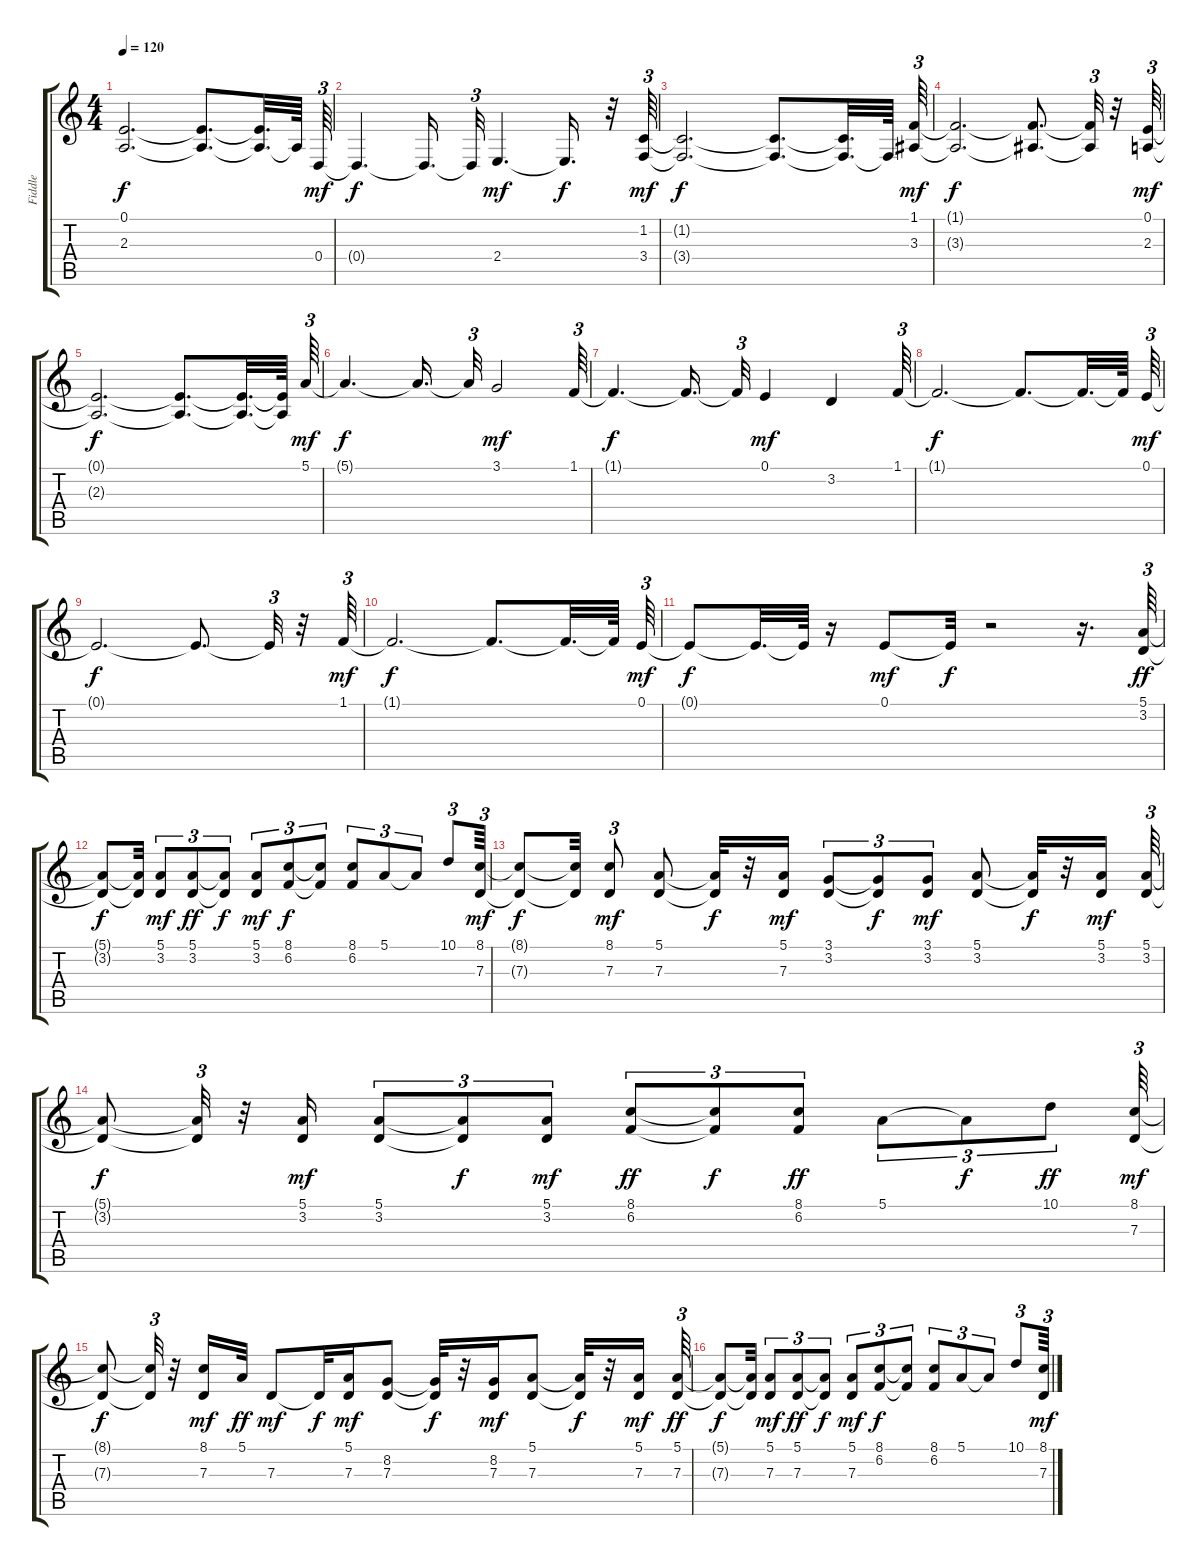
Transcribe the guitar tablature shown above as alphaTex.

\track ("Fiddle" "Fiddle") {instrument fiddle}
\staff {score tabs}
\tuning (E4 B3 G3 D3 A2 E2) {hide}
\ts (4 4)
\tempo 120
\clef g2
\ks c
(0.1{t} 2.3{t}).2{d dy f} (0.1{t} 2.3{t}).8{d} (0.1{t} 2.3{t}).32{d} 2.3{t}.64 0.4.64{tu (3 2) dy mf} |
0.4{t}.4{d dy f} 0.4{t}.16{d} 0.4{t}.32{tu (3 2)} 2.4.4{d dy mf} 2.4{t}.16{d dy f} r.32 (1.2 3.4).64{tu (3 2) dy mf} |
(1.2{t} 3.4{t}).2{d dy f} (1.2{t} 3.4{t}).8{d} (1.2{t} 3.4{t}).32{d} 3.4{t}.64 (1.1 3.3).64{tu (3 2) dy mf} |
(1.1{t} 3.3{t}).2{d dy f} (1.1{t} 3.3{t}).8{d} (1.1{t} 3.3{t}).32{tu (3 2)} r.32 (0.1 2.3).64{tu (3 2) dy mf} |
(0.1{t} 2.3{t}).2{d dy f} (0.1{t} 2.3{t}).8{d} (0.1{t} 2.3{t}).32{d} (0.1{t} 2.3{t}).64 5.1.64{tu (3 2) dy mf} |
5.1{t}.4{d dy f} 5.1{t}.16{d} 5.1{t}.32{tu (3 2)} 3.1.2{dy mf} 1.1.64{tu (3 2)} |
1.1{t}.4{d dy f} 1.1{t}.16{d} 1.1{t}.32{tu (3 2)} 0.1.4{dy mf} 3.2.4 1.1.64{tu (3 2)} |
1.1{t}.2{d dy f} 1.1{t}.8{d} 1.1{t}.32{d} 1.1{t}.64 0.1.64{tu (3 2) dy mf} |
0.1{t}.2{d dy f} 0.1{t}.8{d} 0.1{t}.32{tu (3 2)} r.32 1.1.64{tu (3 2) dy mf} |
1.1{t}.2{d dy f} 1.1{t}.8{d} 1.1{t}.32{d} 1.1{t}.64 0.1.64{tu (3 2) dy mf} |
0.1{t}.8{dy f} 0.1{t}.32{d} 0.1{t}.64 r.16 0.1.8{dy mf} 0.1{t}.32{dy f} r.2 r.16{d} (5.1 3.2).64{tu (3 2) dy ff} |
(5.1{t} 3.2{t}).8{dy f} (5.1{t} 3.2{t}).32 (5.1 3.2).8{tu (3 2) dy mf} (5.1 3.2).8{tu (3 2) dy ff} (5.1{t} 3.2{t}).8{tu (3 2) dy f} (5.1 3.2).8{tu (3 2) dy mf} (8.1 6.2).8{tu (3 2) dy f} (8.1{t} 6.2{t}).8{tu (3 2)} (8.1 6.2).8{tu (3 2)} 5.1.8{tu (3 2)} 5.1{t}.8{tu (3 2)} 10.1.8{tu (3 2)} (8.1 7.3).64{tu (3 2) dy mf} |
(8.1{t} 7.3{t}).8{dy f} (8.1{t} 7.3{t}).32 (8.1 7.3).8{tu (3 2) dy mf} (5.1 7.3).8 (5.1{t} 7.3{t}).32{dy f} r.32 (5.1 7.3).16{dy mf} (3.1 3.2).8{tu (3 2)} (3.1{t} 3.2{t}).8{tu (3 2) dy f} (3.1 3.2).8{tu (3 2) dy mf} (5.1 3.2).8 (5.1{t} 3.2{t}).32{dy f} r.32 (5.1 3.2).16{dy mf} (5.1 3.2).64{tu (3 2)} |
(5.1{t} 3.2{t}).8{dy f} (5.1{t} 3.2{t}).32{tu (3 2)} r.32 (5.1 3.2).16{dy mf} (5.1 3.2).8{tu (3 2)} (5.1{t} 3.2{t}).8{tu (3 2) dy f} (5.1 3.2).8{tu (3 2) dy mf} (8.1 6.2).8{tu (3 2) dy ff} (8.1{t} 6.2{t}).8{tu (3 2) dy f} (8.1 6.2).8{tu (3 2) dy ff} 5.1.8{tu (3 2)} 5.1{t}.8{tu (3 2) dy f} 10.1.8{tu (3 2) dy ff} (8.1 7.3).64{tu (3 2) dy mf} |
(8.1{t} 7.3{t}).8{dy f} (8.1{t} 7.3{t}).32{tu (3 2)} r.32 (8.1 7.3).16{dy mf} 5.1.32{dy ff} 7.3.8{dy mf} 7.3{t}.32{dy f} (5.1 7.3).16{dy mf} (8.2 7.3).8 (8.2{t} 7.3{t}).32{dy f} r.32 (8.2 7.3).16{dy mf} (5.1 7.3).8 (5.1{t} 7.3{t}).32{dy f} r.32 (5.1 7.3).16{dy mf} (5.1 7.3).64{tu (3 2) dy ff} |
(5.1{t} 7.3{t}).8{dy f} (5.1{t} 7.3{t}).32 (5.1 7.3).8{tu (3 2) dy mf} (5.1 7.3).8{tu (3 2) dy ff} (5.1{t} 7.3{t}).8{tu (3 2) dy f} (5.1 7.3).8{tu (3 2) dy mf} (8.1 6.2).8{tu (3 2) dy f} (8.1{t} 6.2{t}).8{tu (3 2)} (8.1 6.2).8{tu (3 2)} 5.1.8{tu (3 2)} 5.1{t}.8{tu (3 2)} 10.1.8{tu (3 2)} (8.1 7.3).64{tu (3 2) dy mf}
